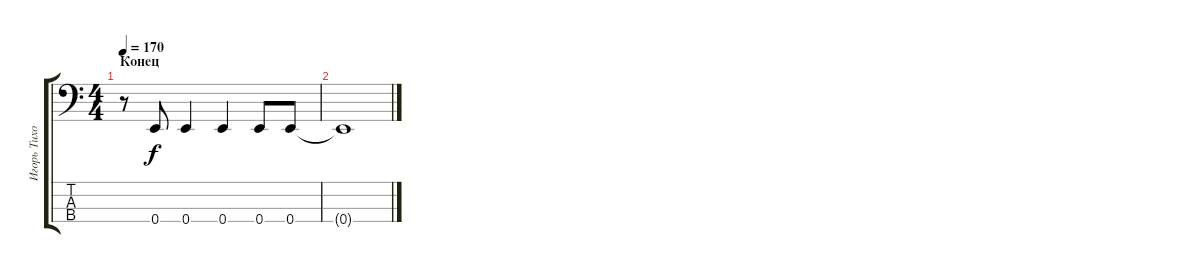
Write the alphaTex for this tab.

\track ("Игорь Тихомиров" "Игорь Тихо") {instrument electricbassfinger}
\staff {score tabs}
\tuning (G2 D2 A1 E1) {hide}
\ts (4 4)
\section ("" "Конец")
\tempo 170
\clef f4
\ks c
r.8{dy f} 0.4.8 0.4.4 0.4.4 0.4.8 0.4.8 |
0.4{t}.1
